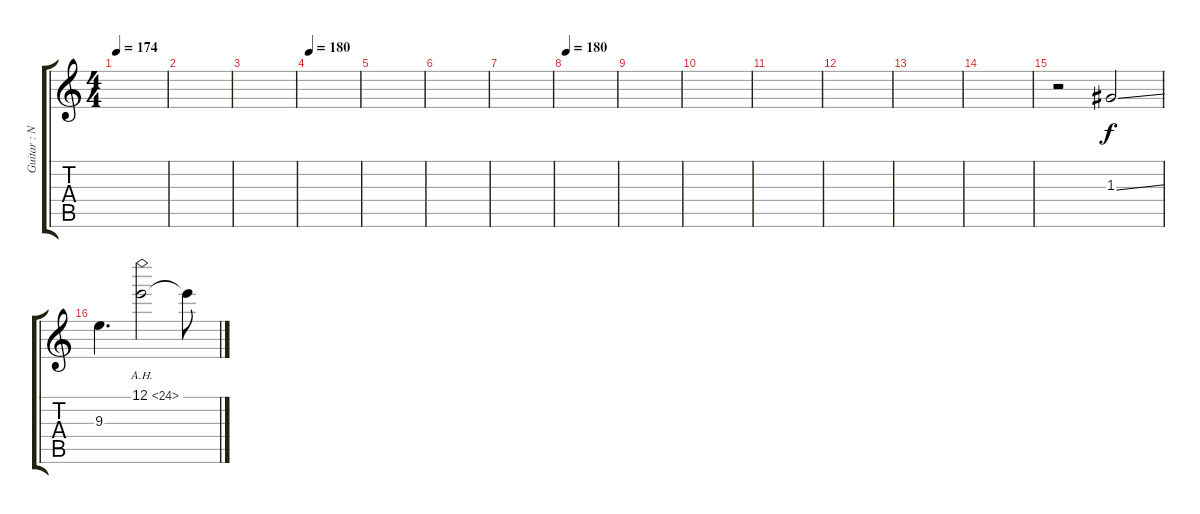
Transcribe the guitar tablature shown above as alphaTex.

\track ("Guitar : Nakano Azusa" "Guitar : N") {instrument overdrivenguitar}
\staff {score tabs}
\tuning (E4 B3 G3 D3 A2 E2) {hide}
\ts (4 4)
\tempo 174
\clef g2
\ks c
|
|
|
\tempo 180
|
|
|
|
\tempo 180
|
|
|
|
|
|
|
r.2{volume 16 balance 8} 1.3{ss}.2 |
9.3.4{d} 12.1{ah 12}.2 12.1{t}.8
